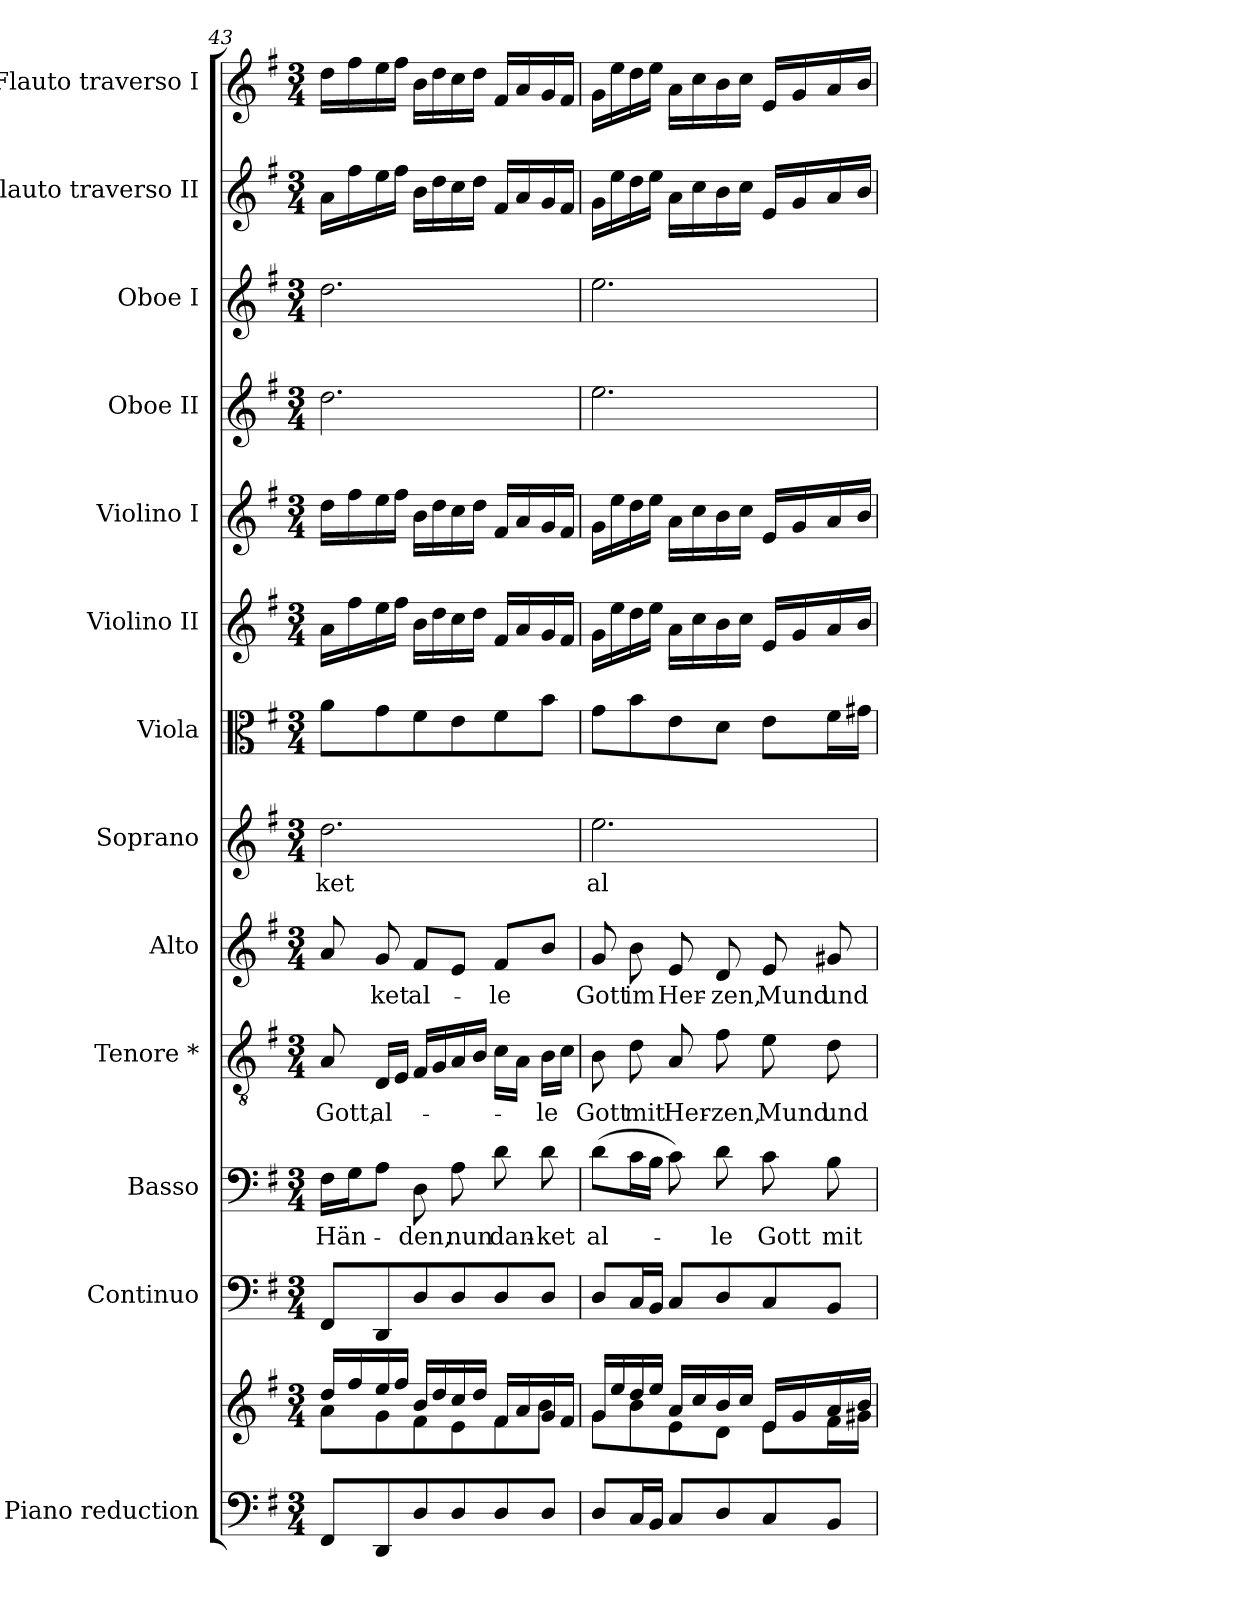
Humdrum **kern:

**kern	**kern	**kern	**kern	**text	**kern	**text	**kern	**text	**kern	**text	**kern	**kern	**kern	**kern	**kern	**kern	**kern
*part13	*part13	*part12	*part11	*part11	*part10	*part10	*part9	*part9	*part8	*part8	*part7	*part6	*part5	*part4	*part3	*part2	*part1
*staff14	*staff13	*staff12	*staff11	*staff11	*staff10	*staff10	*staff9	*staff9	*staff8	*staff8	*staff7	*staff6	*staff5	*staff4	*staff3	*staff2	*staff1
*I"Piano reduction	*	*I"Continuo	*I"Basso	*	*I"Tenore *	*	*I"Alto	*	*I"Soprano	*	*I"Viola	*I"Violino II	*I"Violino I	*I"Oboe II	*I"Oboe I	*I"Flauto traverso II	*I"Flauto traverso I
*I'Pno	*	*	*	*	*	*	*	*	*	*	*I'Vla	*I'Vln	*I'Vln	*I'Ob	*I'Ob	*	*
!!LO:PB:g=z
*clefF4	*clefG2	*clefF4	*clefF4	*	*clefGv2	*	*clefG2	*	*clefG2	*	*clefC3	*clefG2	*clefG2	*clefG2	*clefG2	*clefG2	*clefG2
*k[f#]	*k[f#]	*k[f#]	*k[f#]	*	*k[f#]	*	*k[f#]	*	*k[f#]	*	*k[f#]	*k[f#]	*k[f#]	*k[f#]	*k[f#]	*k[f#]	*k[f#]
*M3/4	*M3/4	*M3/4	*M3/4	*	*M3/4	*	*M3/4	*	*M3/4	*	*M3/4	*M3/4	*M3/4	*M3/4	*M3/4	*M3/4	*M3/4
=43	=43	=43	=43	=43	=43	=43	=43	=43	=43	=43	=43	=43	=43	=43	=43	=43	=43
*	*^	*	*	*	*	*	*	*	*	*	*	*	*	*	*	*	*
!	!	!	!	!	!LO:LY:b	!	!LO:LY:b	!	!	!	!LO:LY:b	!	!	!	!	!	!	!
8FF#/L	16dd/LL	8a\L	8FF#/L	16F#\LL	Hän-	8A/	Gott,	8a/	.	2.dd\	-ket	8a\L	16a\LL	16dd\LL	2.dd\	2.dd\	16a\LL	16dd\LL
.	16ff#/	.	.	16G\J	.	.	.	.	.	.	.	.	16ff#\	16ff#\	.	.	16ff#\	16ff#\
!	!	!	!	!	!	!	!LO:LY:b	!	!LO:LY:b	!	!	!	!	!	!	!	!	!
8DD/	16ee/	8g\	8DD/	8A\J	.	16D/LL	al-	8g/	-ket	.	.	8g\	16ee\	16ee\	.	.	16ee\	16ee\
.	16ff#/JJ	.	.	.	.	16E/JJ	.	.	.	.	.	.	16ff#\JJ	16ff#\JJ	.	.	16ff#\JJ	16ff#\JJ
!	!	!	!	!	!LO:LY:b	!	!	!	!LO:LY:b	!	!	!	!	!	!	!	!	!
8D/	16b/LL	8f#\	8D/	8D\	-den,	16F#/LL	.	8f#/L	al-	.	.	8f#\	16b\LL	16b\LL	.	.	16b\LL	16b\LL
.	16dd/	.	.	.	.	16G/	.	.	.	.	.	.	16dd\	16dd\	.	.	16dd\	16dd\
!	!	!	!	!	!LO:LY:b	!	!	!	!	!	!	!	!	!	!	!	!	!
8D/	16cc/	8e\	8D/	8A\	nun	16A/	.	8e/J	.	.	.	8e\	16cc\	16cc\	.	.	16cc\	16cc\
.	16dd/JJ	.	.	.	.	16B/JJ	.	.	.	.	.	.	16dd\JJ	16dd\JJ	.	.	16dd\JJ	16dd\JJ
!	!	!	!	!	!LO:LY:b	!	!	!	!LO:LY:b	!	!	!	!	!	!	!	!	!
8D/	16f#/LL	8f#\	8D/	8d\	dan-	16c\LL	.	8f#/L	-le	.	.	8f#\	16f#/LL	16f#/LL	.	.	16f#/LL	16f#/LL
.	16a/	.	.	.	.	16A\JJ	.	.	.	.	.	.	16a/	16a/	.	.	16a/	16a/
!	!	!	!	!	!LO:LY:b	!	!LO:LY:b	!	!	!	!	!	!	!	!	!	!	!
8D/J	16g/	8b\J	8D/J	8d\	-ket	16B\LL	-le	8b/J	.	.	.	8b\J	16g/	16g/	.	.	16g/	16g/
.	16f#/JJ	.	.	.	.	16c\JJ	.	.	.	.	.	.	16f#/JJ	16f#/JJ	.	.	16f#/JJ	16f#/JJ
=44	=44	=44	=44	=44	=44	=44	=44	=44	=44	=44	=44	=44	=44	=44	=44	=44	=44	=44
!	!	!	!	!	!LO:LY:b	!	!LO:LY:b	!	!LO:LY:b	!	!LO:LY:b	!	!	!	!	!	!	!
8D/L	16g/LL	8g\L	8D/L	(8d\L	al-	8B\	Gott	8g/	Gott	2.ee\	al-	8g\L	16g\LL	16g\LL	2.ee\	2.ee\	16g\LL	16g\LL
.	16ee/	.	.	.	.	.	.	.	.	.	.	.	16ee\	16ee\	.	.	16ee\	16ee\
!	!	!	!	!	!	!	!LO:LY:b	!	!LO:LY:b	!	!	!	!	!	!	!	!	!
16C/L	16dd/	8b\	16C/L	16c\L	.	8d\	mit	8b\	im	.	.	8b\	16dd\	16dd\	.	.	16dd\	16dd\
16BB/JJ	16ee/JJ	.	16BB/JJ	16B\JJ	.	.	.	.	.	.	.	.	16ee\JJ	16ee\JJ	.	.	16ee\JJ	16ee\JJ
!	!	!	!	!	!	!	!LO:LY:b	!	!LO:LY:b	!	!	!	!	!	!	!	!	!
8C/L	16a/LL	8e\	8C/L	8c\)	.	8A/	Her-	8e/	Her-	.	.	8e\	16a\LL	16a\LL	.	.	16a\LL	16a\LL
.	16cc/	.	.	.	.	.	.	.	.	.	.	.	16cc\	16cc\	.	.	16cc\	16cc\
!	!	!	!	!	!LO:LY:b	!	!LO:LY:b	!	!LO:LY:b	!	!	!	!	!	!	!	!	!
8D/	16b/	8d\J	8D/	8d\	-le	8f#\	-zen,	8d/	-zen,	.	.	8d\J	16b\	16b\	.	.	16b\	16b\
.	16cc/JJ	.	.	.	.	.	.	.	.	.	.	.	16cc\JJ	16cc\JJ	.	.	16cc\JJ	16cc\JJ
!	!	!	!	!	!LO:LY:b	!	!LO:LY:b	!	!LO:LY:b	!	!	!	!	!	!	!	!	!
8C/	16e/LL	8e\L	8C/	8c\	Gott	8e\	Mund	8e/	Mund	.	.	8e\L	16e/LL	16e/LL	.	.	16e/LL	16e/LL
.	16g/	.	.	.	.	.	.	.	.	.	.	.	16g/	16g/	.	.	16g/	16g/
!	!	!	!	!	!LO:LY:b	!	!LO:LY:b	!	!LO:LY:b	!	!	!	!	!	!	!	!	!
8BB/J	16a/	16f#\L	8BB/J	8B\	mit	8d\	und	8g#X/	und	.	.	16f#\L	16a/	16a/	.	.	16a/	16a/
.	16b/JJ	16g#X\JJ	.	.	.	.	.	.	.	.	.	16g#X\JJ	16b/JJ	16b/JJ	.	.	16b/JJ	16b/JJ
*	*v	*v	*	*	*	*	*	*	*	*	*	*	*	*	*	*	*	*
=	=	=	=	=	=	=	=	=	=	=	=	=	=	=	=	=	=
*-	*-	*-	*-	*-	*-	*-	*-	*-	*-	*-	*-	*-	*-	*-	*-	*-	*-
